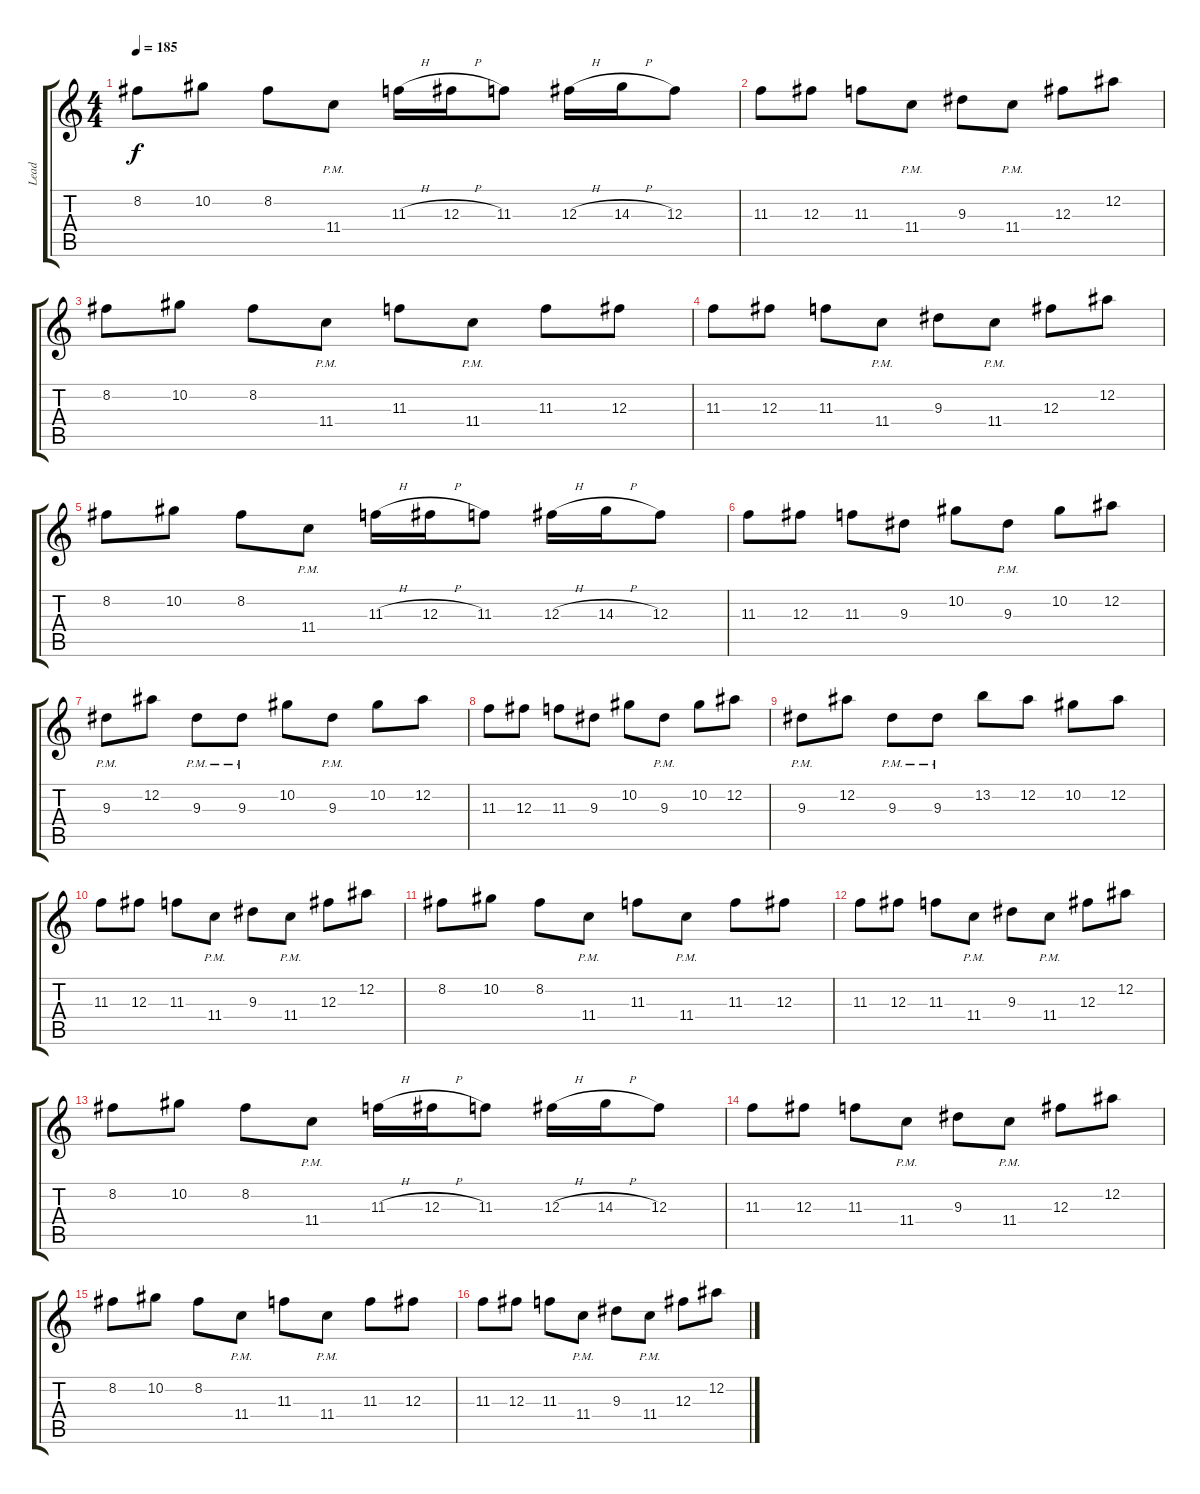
\track ("Lead" "Lead") {instrument overdrivenguitar}
\staff {score tabs}
\tuning (Eb4 Bb3 Gb3 Db3 Ab2 Db2) {hide}
\ts (4 4)
\tempo 185
\clef g2
\ks c
8.2.8{dy f} 10.2.8 8.2.8 11.4{pm}.8 11.3{h}.16 12.3{h}.16 11.3.8 12.3{h}.16 14.3{h}.16 12.3.8 |
11.3.8 12.3.8 11.3.8 11.4{pm}.8 9.3.8 11.4{pm}.8 12.3.8 12.2.8 |
8.2.8 10.2.8 8.2.8 11.4{pm}.8 11.3.8 11.4{pm}.8 11.3.8 12.3.8 |
11.3.8 12.3.8 11.3.8 11.4{pm}.8 9.3.8 11.4{pm}.8 12.3.8 12.2.8 |
8.2.8 10.2.8 8.2.8 11.4{pm}.8 11.3{h}.16 12.3{h}.16 11.3.8 12.3{h}.16 14.3{h}.16 12.3.8 |
11.3.8 12.3.8 11.3.8 9.3.8 10.2.8 9.3{pm}.8 10.2.8 12.2.8 |
9.3{pm}.8 12.2.8 9.3{pm}.8 9.3{pm}.8 10.2.8 9.3{pm}.8 10.2.8 12.2.8 |
11.3.8 12.3.8 11.3.8 9.3.8 10.2.8 9.3{pm}.8 10.2.8 12.2.8 |
9.3{pm}.8 12.2.8 9.3{pm}.8 9.3{pm}.8 13.2.8 12.2.8 10.2.8 12.2.8 |
11.3.8 12.3.8 11.3.8 11.4{pm}.8 9.3.8 11.4{pm}.8 12.3.8 12.2.8 |
8.2.8 10.2.8 8.2.8 11.4{pm}.8 11.3.8 11.4{pm}.8 11.3.8 12.3.8 |
11.3.8 12.3.8 11.3.8 11.4{pm}.8 9.3.8 11.4{pm}.8 12.3.8 12.2.8 |
8.2.8 10.2.8 8.2.8 11.4{pm}.8 11.3{h}.16 12.3{h}.16 11.3.8 12.3{h}.16 14.3{h}.16 12.3.8 |
11.3.8 12.3.8 11.3.8 11.4{pm}.8 9.3.8 11.4{pm}.8 12.3.8 12.2.8 |
8.2.8 10.2.8 8.2.8 11.4{pm}.8 11.3.8 11.4{pm}.8 11.3.8 12.3.8 |
11.3.8 12.3.8 11.3.8 11.4{pm}.8 9.3.8 11.4{pm}.8 12.3.8 12.2.8
